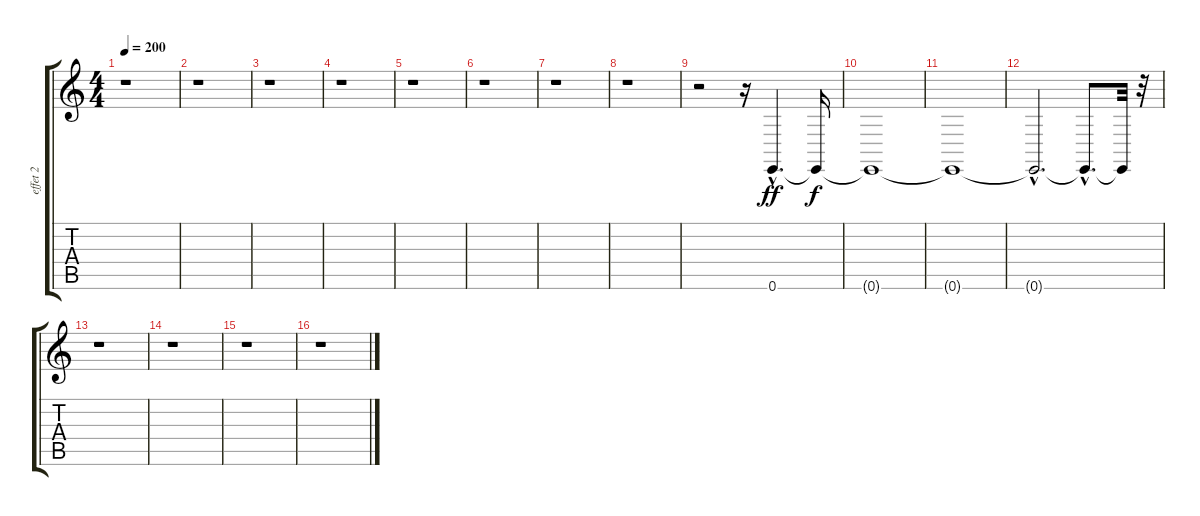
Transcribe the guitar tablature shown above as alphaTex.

\track ("effet 2" "effet 2") {instrument fx6goblins}
\staff {score tabs}
\tuning (E4 B3 G3 D3 A2 E2) {hide}
\ts (4 4)
\tempo 200
\clef g2
\ks c
r.1{dy ff} |
r.1 |
r.1 |
r.1 |
r.1 |
r.1 |
r.1 |
r.1 |
r.2 r.16 0.6{hac}.4{d balance 0} 0.6{t}.16{dy f} |
0.6{t}.1 |
0.6{t}.1 |
0.6{hac t}.2{d} 0.6{hac t}.8{d} 0.6{t}.32 r.32 |
r.1 |
r.1 |
r.1 |
r.1
